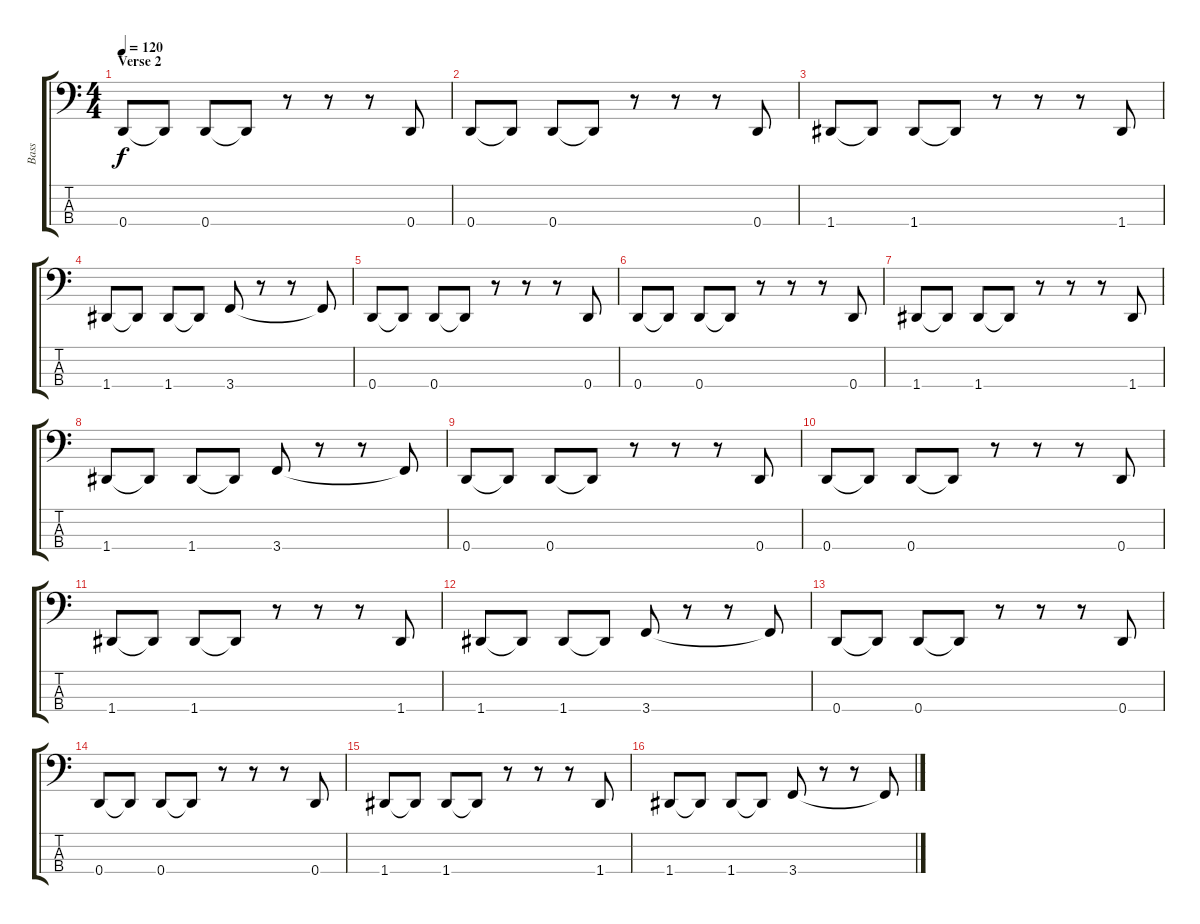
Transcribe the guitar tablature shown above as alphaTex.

\track ("Bass" "Bass") {instrument electricbasspick}
\staff {score tabs}
\tuning (G2 D2 A1 D1) {hide}
\ts (4 4)
\section ("" "Verse 2")
\tempo 120
\clef f4
\ks c
0.4.8{dy f} 0.4{t}.8 0.4.8 0.4{t}.8 r.8 r.8 r.8 0.4.8 |
0.4.8 0.4{t}.8 0.4.8 0.4{t}.8 r.8 r.8 r.8 0.4.8 |
1.4.8 1.4{t}.8 1.4.8 1.4{t}.8 r.8 r.8 r.8 1.4.8 |
1.4.8 1.4{t}.8 1.4.8 1.4{t}.8 3.4.8 r.8 r.8 3.4{t}.8 |
0.4.8 0.4{t}.8 0.4.8 0.4{t}.8 r.8 r.8 r.8 0.4.8 |
0.4.8 0.4{t}.8 0.4.8 0.4{t}.8 r.8 r.8 r.8 0.4.8 |
1.4.8 1.4{t}.8 1.4.8 1.4{t}.8 r.8 r.8 r.8 1.4.8 |
1.4.8 1.4{t}.8 1.4.8 1.4{t}.8 3.4.8 r.8 r.8 3.4{t}.8 |
0.4.8 0.4{t}.8 0.4.8 0.4{t}.8 r.8 r.8 r.8 0.4.8 |
0.4.8 0.4{t}.8 0.4.8 0.4{t}.8 r.8 r.8 r.8 0.4.8 |
1.4.8 1.4{t}.8 1.4.8 1.4{t}.8 r.8 r.8 r.8 1.4.8 |
1.4.8 1.4{t}.8 1.4.8 1.4{t}.8 3.4.8 r.8 r.8 3.4{t}.8 |
0.4.8 0.4{t}.8 0.4.8 0.4{t}.8 r.8 r.8 r.8 0.4.8 |
0.4.8 0.4{t}.8 0.4.8 0.4{t}.8 r.8 r.8 r.8 0.4.8 |
1.4.8 1.4{t}.8 1.4.8 1.4{t}.8 r.8 r.8 r.8 1.4.8 |
1.4.8 1.4{t}.8 1.4.8 1.4{t}.8 3.4.8 r.8 r.8 3.4{t}.8
